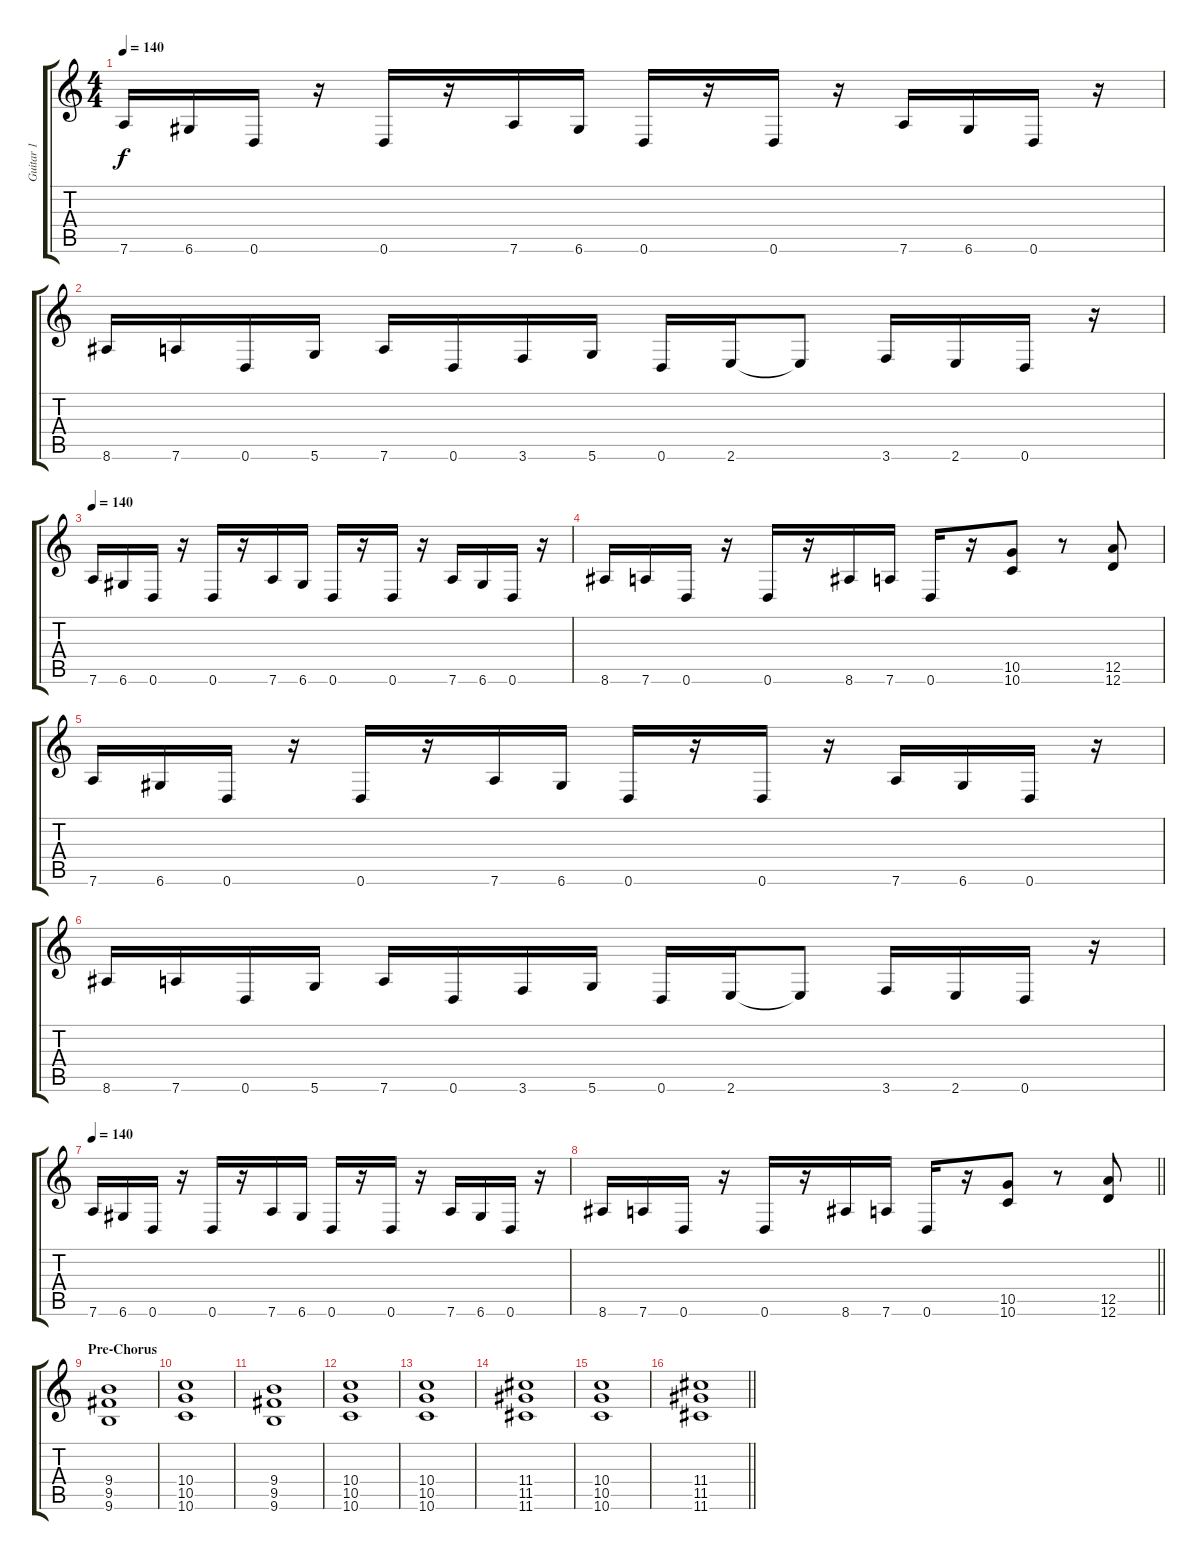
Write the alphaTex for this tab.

\track ("Guitar 1" "Guitar 1") {instrument distortionguitar}
\staff {score tabs}
\tuning (E4 B3 G3 D3 A2 D2) {hide}
\ts (4 4)
\tempo 140
\clef g2
\ks c
7.6.16{dy f} 6.6.16 0.6.16 r.16 0.6.16 r.16 7.6.16 6.6.16 0.6.16 r.16 0.6.16 r.16 7.6.16 6.6.16 0.6.16 r.16 |
8.6.16 7.6.16 0.6.16 5.6.16 7.6.16 0.6.16 3.6.16 5.6.16 0.6.16 2.6.16 2.6{t}.8 3.6.16 2.6.16 0.6.16 r.16 |
\tempo 140
7.6.16 6.6.16 0.6.16 r.16 0.6.16 r.16 7.6.16 6.6.16 0.6.16 r.16 0.6.16 r.16 7.6.16 6.6.16 0.6.16 r.16 |
8.6.16 7.6.16 0.6.16 r.16 0.6.16 r.16 8.6.16 7.6.16 0.6.16 r.16 (10.5 10.6).8 r.8 (12.5 12.6).8 |
7.6.16 6.6.16 0.6.16 r.16 0.6.16 r.16 7.6.16 6.6.16 0.6.16 r.16 0.6.16 r.16 7.6.16 6.6.16 0.6.16 r.16 |
8.6.16 7.6.16 0.6.16 5.6.16 7.6.16 0.6.16 3.6.16 5.6.16 0.6.16 2.6.16 2.6{t}.8 3.6.16 2.6.16 0.6.16 r.16 |
\tempo 140
7.6.16 6.6.16 0.6.16 r.16 0.6.16 r.16 7.6.16 6.6.16 0.6.16 r.16 0.6.16 r.16 7.6.16 6.6.16 0.6.16 r.16 |
\barLineRight lightlight
8.6.16 7.6.16 0.6.16 r.16 0.6.16 r.16 8.6.16 7.6.16 0.6.16 r.16 (10.5 10.6).8 r.8 (12.5 12.6).8 |
\section ("" "Pre-Chorus")
(9.4 9.5 9.6).1 |
(10.4 10.5 10.6).1 |
(9.4 9.5 9.6).1 |
(10.4 10.5 10.6).1 |
(10.4 10.5 10.6).1 |
(11.4 11.5 11.6).1 |
(10.4 10.5 10.6).1 |
\barLineRight lightlight
(11.4 11.5 11.6).1
